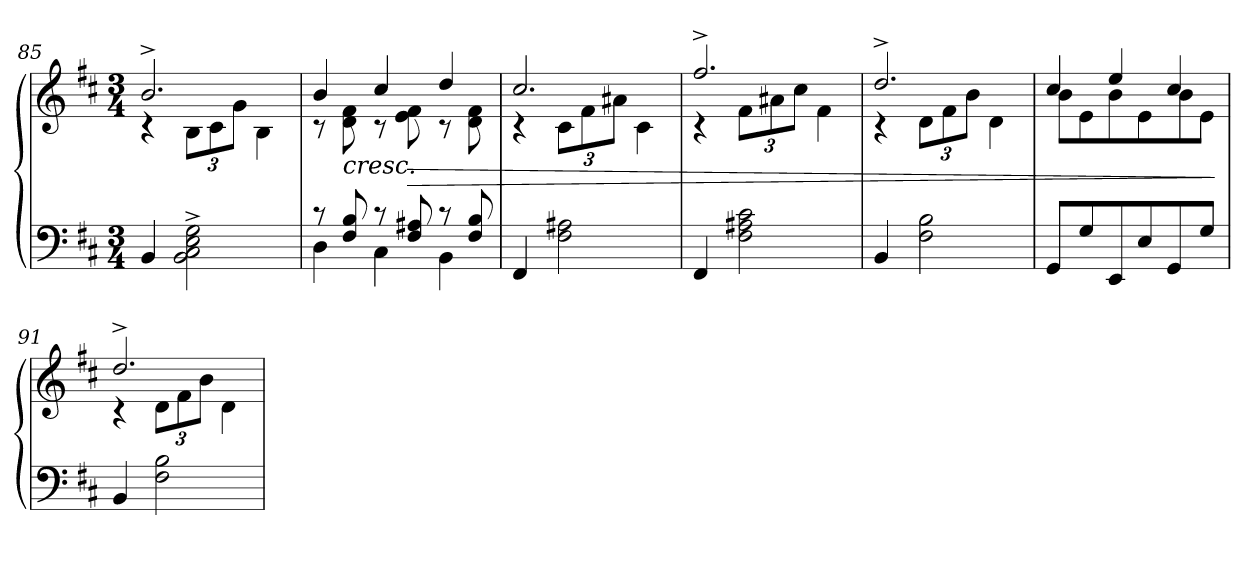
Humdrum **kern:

**kern	**kern	**dynam
*part1	*part1	*part1
*staff2	*staff1	*staff1/2
*clefF4	*clefG2	*
*k[f#c#]	*k[f#c#]	*
*D:	*D:	*
*M3/4	*M3/4	*
=85	=85	=85
*	*^	*
4BB/	2.b^>/	4rc	.
*	*	*Xbrackettup	*
2BB\^> 2C#\^> 2E\^> 2G\^>	.	12B\L	.
.	.	12c#\	.
.	.	12g\J	.
.	.	4B\	.
=86	=86	=86	=86
*^	*	*	*
8rc	4D\	4b/	8rc	.
!	!	!	!	!LO:HP:b
8F#/ 8B/	.	.	8d\ 8f#\	<
8rc	4C#\	4cc#/	8rc	.
!	!	!	!	!LO:HP:b
8F#/ 8A#X/	.	.	8e\ 8f#\	>
8rc	4BB\	4dd/	8rc	.
8F#/ 8B/	.	.	8d\ 8f#\	.
*v	*v	*	*	*
=87	=87	=87	=87
4FF#/	2.cc#/	4rc	.
2F#\ 2A#X\	.	12c#\L	.
.	.	12f#\	.
.	.	12a#X\J	.
.	.	4c#\	.
=88	=88	=88	=88
4FF#/	2.ff#^>/	4rc	.
2F#\ 2A#X\ 2c#\	.	12f#\L	.
.	.	12a#X\	.
.	.	12cc#\J	.
.	.	4f#\	.
=89	=89	=89	=89
4BB/	2.dd^>/	4rc	.
2F#\ 2B\	.	12d\L	.
.	.	12f#\	.
.	.	12b\J	.
.	.	4d\	.
!!LO:LB:g=z	!!
=90	=90	=90	=90
8GG/L	4cc#/	8b\L	.
8G/	.	8e\	.
8EE/	4ee/	8b\	.
8E/	.	8e\	.
8GG/	4cc#/	8b\	[
8G/J	.	8e\J	.
*	*v	*v	*
.	.	]
=91	=91	=91
*	*^	*
4BB/	2.dd^>/	4rc	.
2F#\ 2B\	.	12d\L	.
.	.	12f#\	.
.	.	12b\J	.
.	.	4d\	.
*	*v	*v	*
=	=	=
*-	*-	*-
